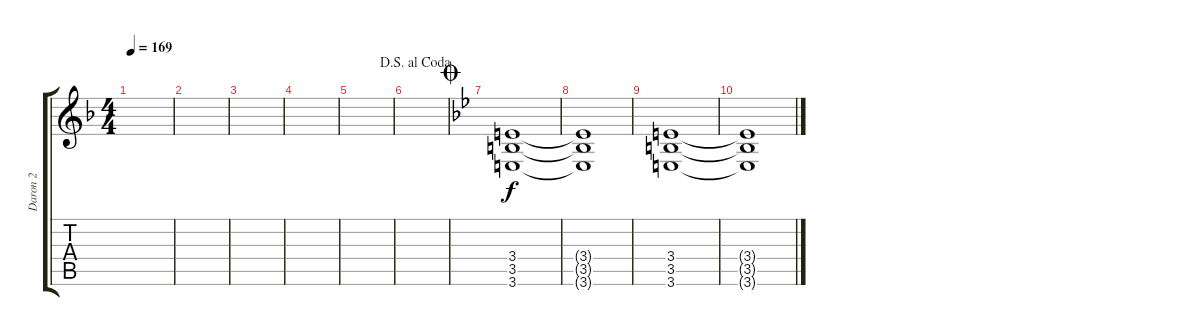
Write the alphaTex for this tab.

\track ("Daron 2" "Daron 2") {instrument overdrivenguitar}
\staff {score tabs}
\tuning (Eb4 Bb3 Gb3 Db3 Ab2 Db2) {hide}
\ts (4 4)
\tempo 169
\clef g2
\ks f
|
|
|
|
|
\jump dalsegnoalcoda
|
\jump coda
\ks bb
(3.4 3.5 3.6).1 |
(3.4{t} 3.5{t} 3.6{t}).1 |
(3.4 3.5 3.6).1 |
(3.4{t} 3.5{t} 3.6{t}).1
